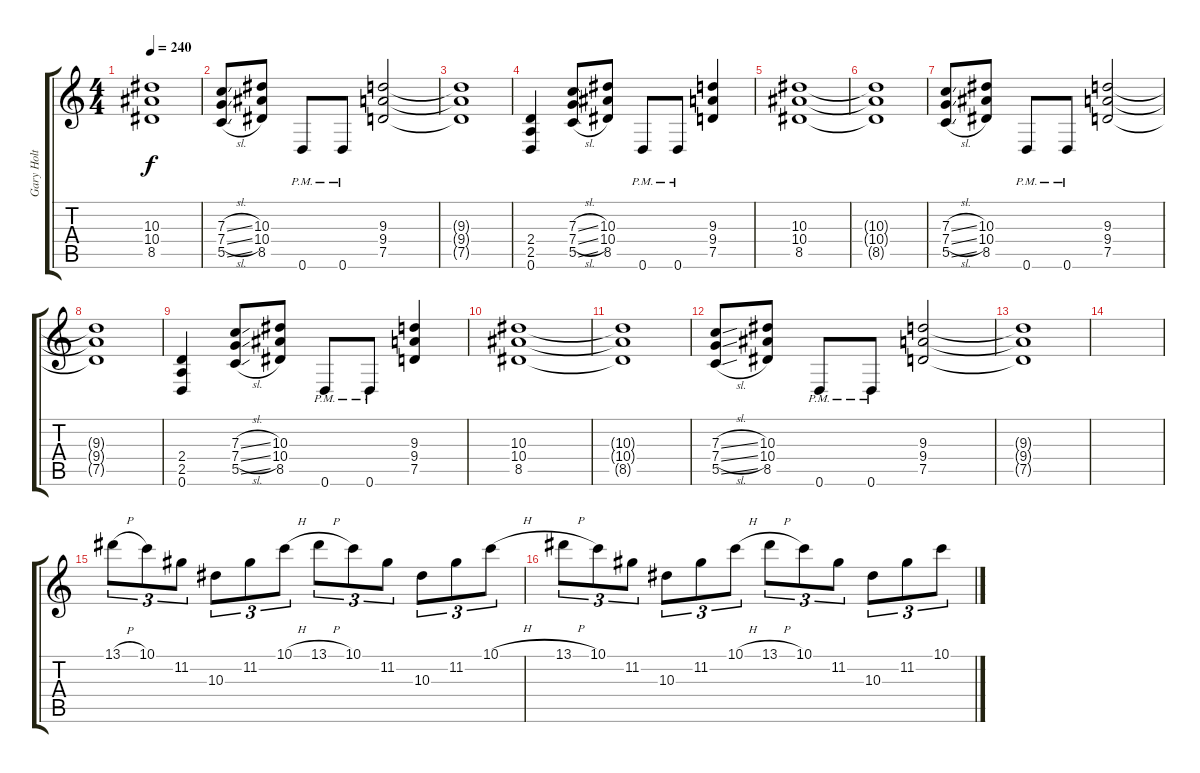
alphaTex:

\track ("Gary Holt" "Gary Holt") {instrument acousticguitarsteel}
\staff {score tabs}
\tuning (D4 A3 F3 C3 G2 D2) {hide}
\ts (4 4)
\tempo 240
\clef g2
\ks c
(10.3{t} 10.4{t} 8.5{t}).1{dy f} |
(7.3{sl} 7.4{sl} 5.5{sl}).8 (10.3 10.4 8.5).8 0.6{pm}.8 0.6{pm}.8 (9.3 9.4 7.5).2 |
(9.3{t} 9.4{t} 7.5{t}).1 |
(2.4 2.5 0.6).4 (7.3{sl} 7.4{sl} 5.5{sl}).8 (10.3 10.4 8.5).8 0.6{pm}.8 0.6{pm}.8 (9.3 9.4 7.5).4 |
(10.3 10.4 8.5).1 |
(10.3{t} 10.4{t} 8.5{t}).1 |
(7.3{sl} 7.4{sl} 5.5{sl}).8 (10.3 10.4 8.5).8 0.6{pm}.8 0.6{pm}.8 (9.3 9.4 7.5).2 |
(9.3{t} 9.4{t} 7.5{t}).1 |
(2.4 2.5 0.6).4 (7.3{sl} 7.4{sl} 5.5{sl}).8 (10.3 10.4 8.5).8 0.6{pm}.8 0.6{pm}.8 (9.3 9.4 7.5).4 |
(10.3 10.4 8.5).1 |
(10.3{t} 10.4{t} 8.5{t}).1 |
(7.3{sl} 7.4{sl} 5.5{sl}).8 (10.3 10.4 8.5).8 0.6{pm}.8 0.6{pm}.8 (9.3 9.4 7.5).2 |
(9.3{t} 9.4{t} 7.5{t}).1 |
|
13.1{h}.8{tu (3 2)} 10.1.8{tu (3 2)} 11.2.8{tu (3 2)} 10.3.8{tu (3 2)} 11.2.8{tu (3 2)} 10.1{h}.8{tu (3 2)} 13.1{h}.8{tu (3 2)} 10.1.8{tu (3 2)} 11.2.8{tu (3 2)} 10.3.8{tu (3 2)} 11.2.8{tu (3 2)} 10.1{h}.8{tu (3 2)} |
13.1{h}.8{tu (3 2)} 10.1.8{tu (3 2)} 11.2.8{tu (3 2)} 10.3.8{tu (3 2)} 11.2.8{tu (3 2)} 10.1{h}.8{tu (3 2)} 13.1{h}.8{tu (3 2)} 10.1.8{tu (3 2)} 11.2.8{tu (3 2)} 10.3.8{tu (3 2)} 11.2.8{tu (3 2)} 10.1.8{tu (3 2)}
